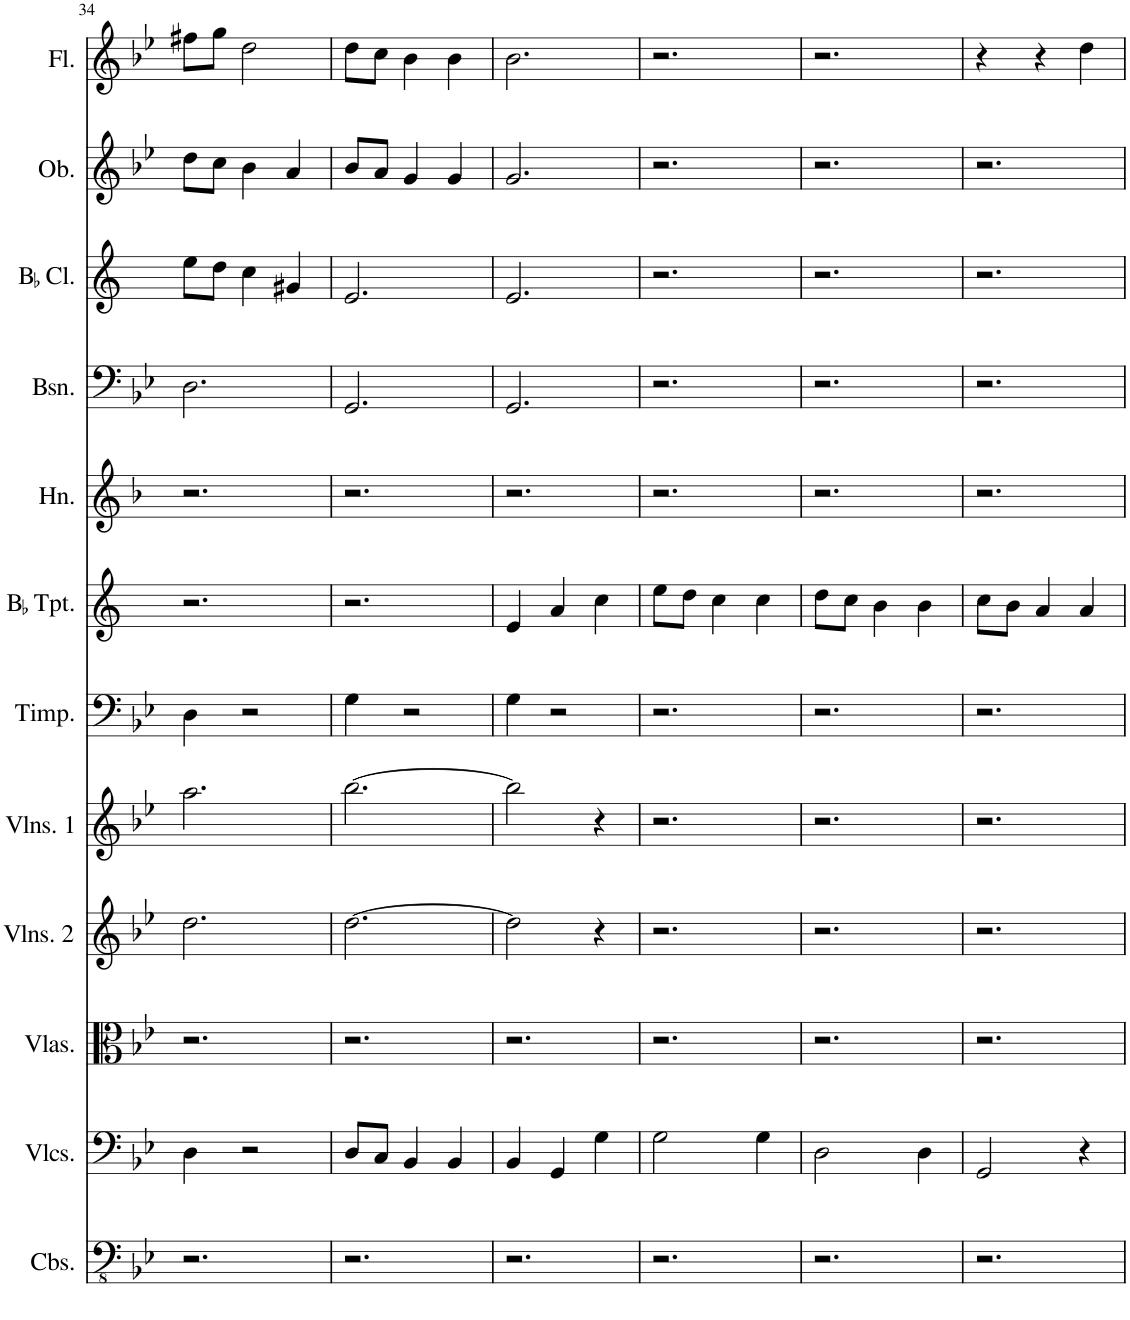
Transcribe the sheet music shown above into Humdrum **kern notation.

**kern	**kern	**kern	**kern	**kern	**kern	**kern	**kern	**kern	**kern	**kern	**kern
*part12	*part11	*part10	*part9	*part8	*part7	*part6	*part5	*part4	*part3	*part2	*part1
*staff12	*staff11	*staff10	*staff9	*staff8	*staff7	*staff6	*staff5	*staff4	*staff3	*staff2	*staff1
*I"Contrabasses	*I"Violoncellos	*I"Violas	*I"Violins 2	*I"Violins 1	*I"Timpani	*I"BaccidentalFlat Trumpet	*I"Horn	*I"Bassoon	*I"BaccidentalFlat Clarinet	*I"Oboe	*I"Flute
*I'Cbs.	*I'Vlcs.	*I'Vlas.	*I'Vlns. 2	*I'Vlns. 1	*I'Timp.	*I'BaccidentalFlat Tpt.	*I'Hn.	*I'Bsn.	*I'BaccidentalFlat Cl.	*I'Ob.	*I'Fl.
!!LO:PB:g=z
*clefFv4	*clefF4	*clefC3	*clefG2	*clefG2	*clefF4	*clefG2	*clefG2	*clefF4	*clefG2	*clefG2	*clefG2
*	*	*	*	*	*	*Trd1c2	*Trd4c7	*	*Trd1c2	*	*
*k[b-e-]	*k[b-e-]	*k[b-e-]	*k[b-e-]	*k[b-e-]	*k[b-e-]	*k[]	*k[b-]	*k[b-e-]	*k[]	*k[b-e-]	*k[b-e-]
*M3/4	*M3/4	*M3/4	*M3/4	*M3/4	*M3/4	*M3/4	*M3/4	*M3/4	*M3/4	*M3/4	*M3/4
=34	=34	=34	=34	=34	=34	=34	=34	=34	=34	=34	=34
2.r	4D\	2.r	2.dd\	2.aa\	4D\	2.r	2.r	2.D\	8ee\L	8dd\L	8ff#X\L
.	.	.	.	.	.	.	.	.	8dd\J	8cc\J	8gg\J
.	2r	.	.	.	2r	.	.	.	4cc\	4b-\	2dd\
.	.	.	.	.	.	.	.	.	4g#X/	4a/	.
=35	=35	=35	=35	=35	=35	=35	=35	=35	=35	=35	=35
2.r	8D/L	2.r	[2.dd\	[2.bb-\	4G\	2.r	2.r	2.GG/	2.e/	8b-/L	8dd\L
.	8C/J	.	.	.	.	.	.	.	.	8a/J	8cc\J
.	4BB-/	.	.	.	2r	.	.	.	.	4g/	4b-\
.	4BB-/	.	.	.	.	.	.	.	.	4g/	4b-\
=36	=36	=36	=36	=36	=36	=36	=36	=36	=36	=36	=36
2.r	4BB-/	2.r	2dd\]	2bb-\]	4G\	4e/	2.r	2.GG/	2.e/	2.g/	2.b-\
.	4GG/	.	.	.	2r	4a/	.	.	.	.	.
.	4G\	.	4r	4r	.	4cc\	.	.	.	.	.
=37	=37	=37	=37	=37	=37	=37	=37	=37	=37	=37	=37
2.r	2G\	2.r	2.r	2.r	2.r	8ee\L	2.r	2.r	2.r	2.r	2.r
.	.	.	.	.	.	8dd\J	.	.	.	.	.
.	.	.	.	.	.	4cc\	.	.	.	.	.
.	4G\	.	.	.	.	4cc\	.	.	.	.	.
=38	=38	=38	=38	=38	=38	=38	=38	=38	=38	=38	=38
2.r	2D\	2.r	2.r	2.r	2.r	8dd\L	2.r	2.r	2.r	2.r	2.r
.	.	.	.	.	.	8cc\J	.	.	.	.	.
.	.	.	.	.	.	4b\	.	.	.	.	.
.	4D\	.	.	.	.	4b\	.	.	.	.	.
=39	=39	=39	=39	=39	=39	=39	=39	=39	=39	=39	=39
2.r	2GG/	2.r	2.r	2.r	2.r	8cc\L	2.r	2.r	2.r	2.r	4r
.	.	.	.	.	.	8b\J	.	.	.	.	.
.	.	.	.	.	.	4a/	.	.	.	.	4r
.	4r	.	.	.	.	4a/	.	.	.	.	4dd\
=	=	=	=	=	=	=	=	=	=	=	=
*-	*-	*-	*-	*-	*-	*-	*-	*-	*-	*-	*-
